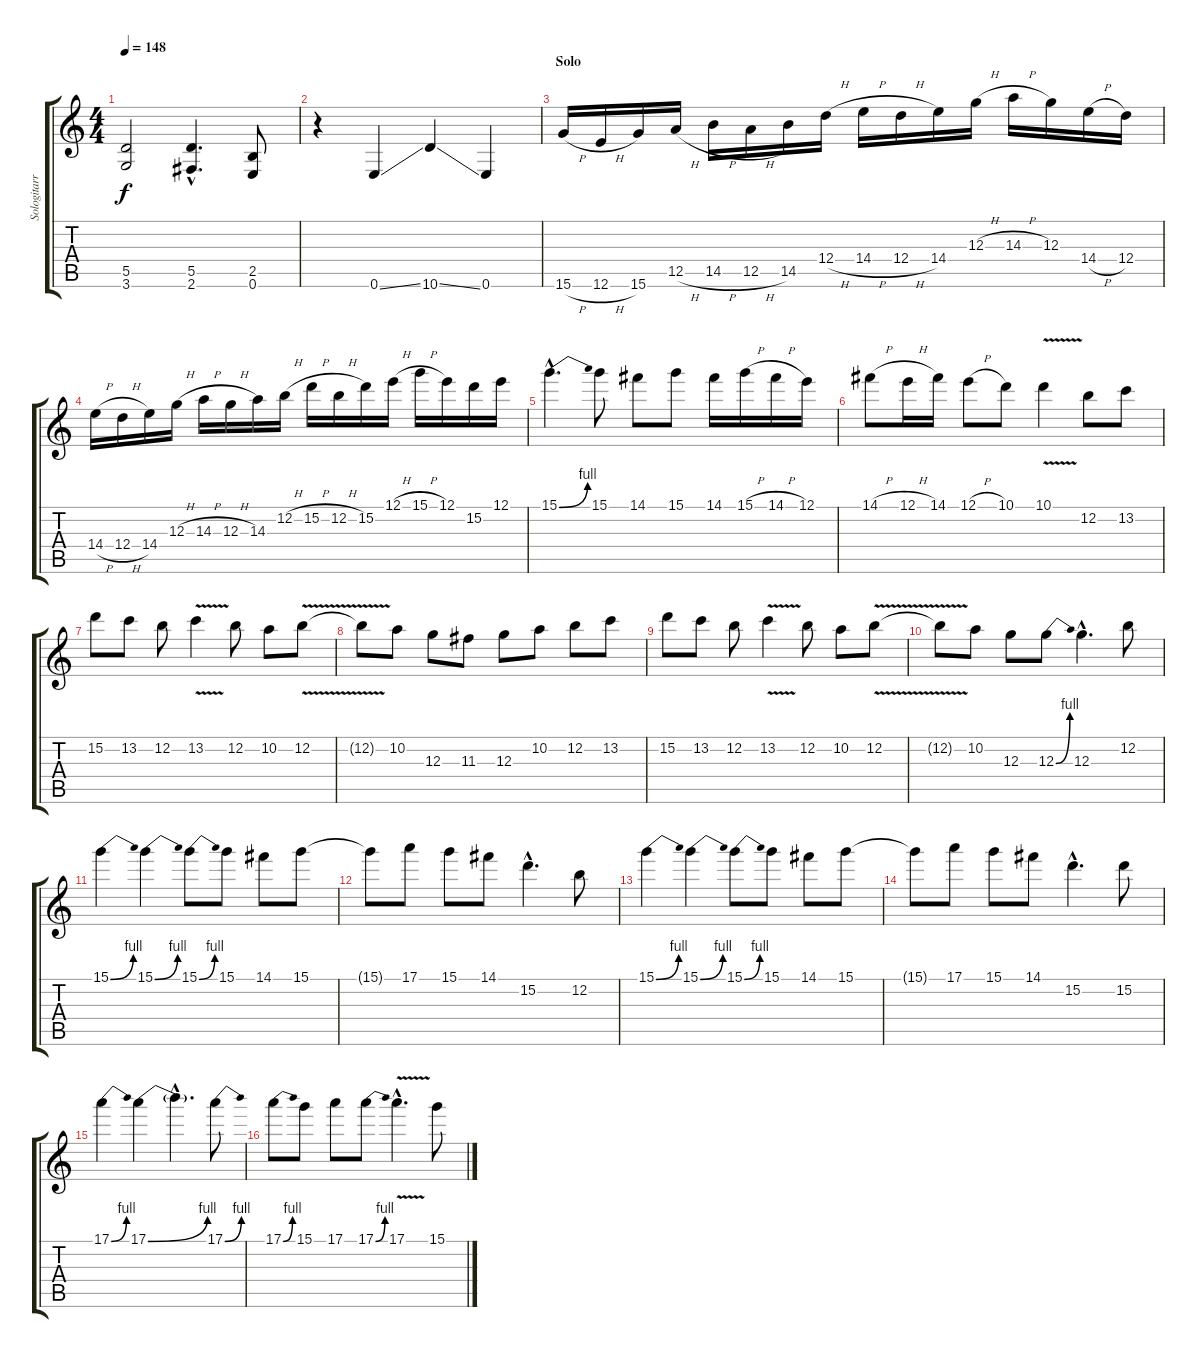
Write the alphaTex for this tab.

\track ("Sologitarre" "Sologitarr") {instrument overdrivenguitar}
\staff {score tabs}
\tuning (E4 B3 G3 D3 A2 E2) {hide}
\ts (4 4)
\tempo 148
\clef g2
\ks c
(5.5 3.6).2{dy f} (5.5{hac} 2.6{hac}).4{d} (2.5 0.6).8 |
r.4 0.6{ss}.4 10.6{ss}.4 0.6.4 |
\section ("" "Solo")
15.6{h}.16 12.6{h}.16 15.6.16 12.5{h}.16 14.5{h}.16 12.5{h}.16 14.5.16 12.4{h}.16 14.4{h}.16 12.4{h}.16 14.4.16 12.3{h}.16 14.3{h}.16 12.3.16 14.4{h}.16 12.4.16 |
14.4{h}.16 12.4{h}.16 14.4.16 12.3{h}.16 14.3{h}.16 12.3{h}.16 14.3.16 12.2{h}.16 15.2{h}.16 12.2{h}.16 15.2.16 12.1{h}.16 15.1{h}.16 12.1.16 15.2.16 12.1.16 |
15.1{be (bend 0 0 60 4) hac}.4{d} 15.1.8 14.1.8 15.1.8 14.1.16 15.1{h}.16 14.1{h}.16 12.1.16 |
14.1{h}.8 12.1{h}.16 14.1.16 12.1{h}.8 10.1.8 10.1{v}.4 12.2.8 13.2.8 |
15.2.8 13.2.8 12.2.8 13.2{v}.4 12.2.8 10.2.8 12.2{v}.8 |
12.2{t}.8 10.2.8 12.3.8 11.3.8 12.3.8 10.2.8 12.2.8 13.2.8 |
15.2.8 13.2.8 12.2.8 13.2{v}.4 12.2.8 10.2.8 12.2{v}.8 |
12.2{t}.8 10.2.8 12.3.8 12.3{be (bend 0 0 60 4)}.8 12.3{hac}.4{d} 12.2.8 |
15.1{be (bend 0 0 60 4)}.4 15.1{be (bend 0 0 60 4)}.4 15.1{be (bend 0 0 60 4)}.8 15.1.8 14.1.8 15.1.8 |
15.1{t}.8 17.1.8 15.1.8 14.1.8 15.2{hac}.4{d} 12.2.8 |
15.1{be (bend 0 0 60 4)}.4 15.1{be (bend 0 0 60 4)}.4 15.1{be (bend 0 0 60 4)}.8 15.1.8 14.1.8 15.1.8 |
15.1{t}.8 17.1.8 15.1.8 14.1.8 15.2{hac}.4{d} 15.2.8 |
17.1{be (bend 0 0 60 4)}.4 17.1{be (bend 0 0 60 4)}.4 17.1{hac t}.4{d} 17.1{be (bend 0 0 60 4)}.8 |
17.1{be (bend 0 0 60 4)}.8 15.1.8 17.1.8 17.1{be (bend 0 0 60 4)}.8 17.1{v hac}.4{d} 15.1.8
